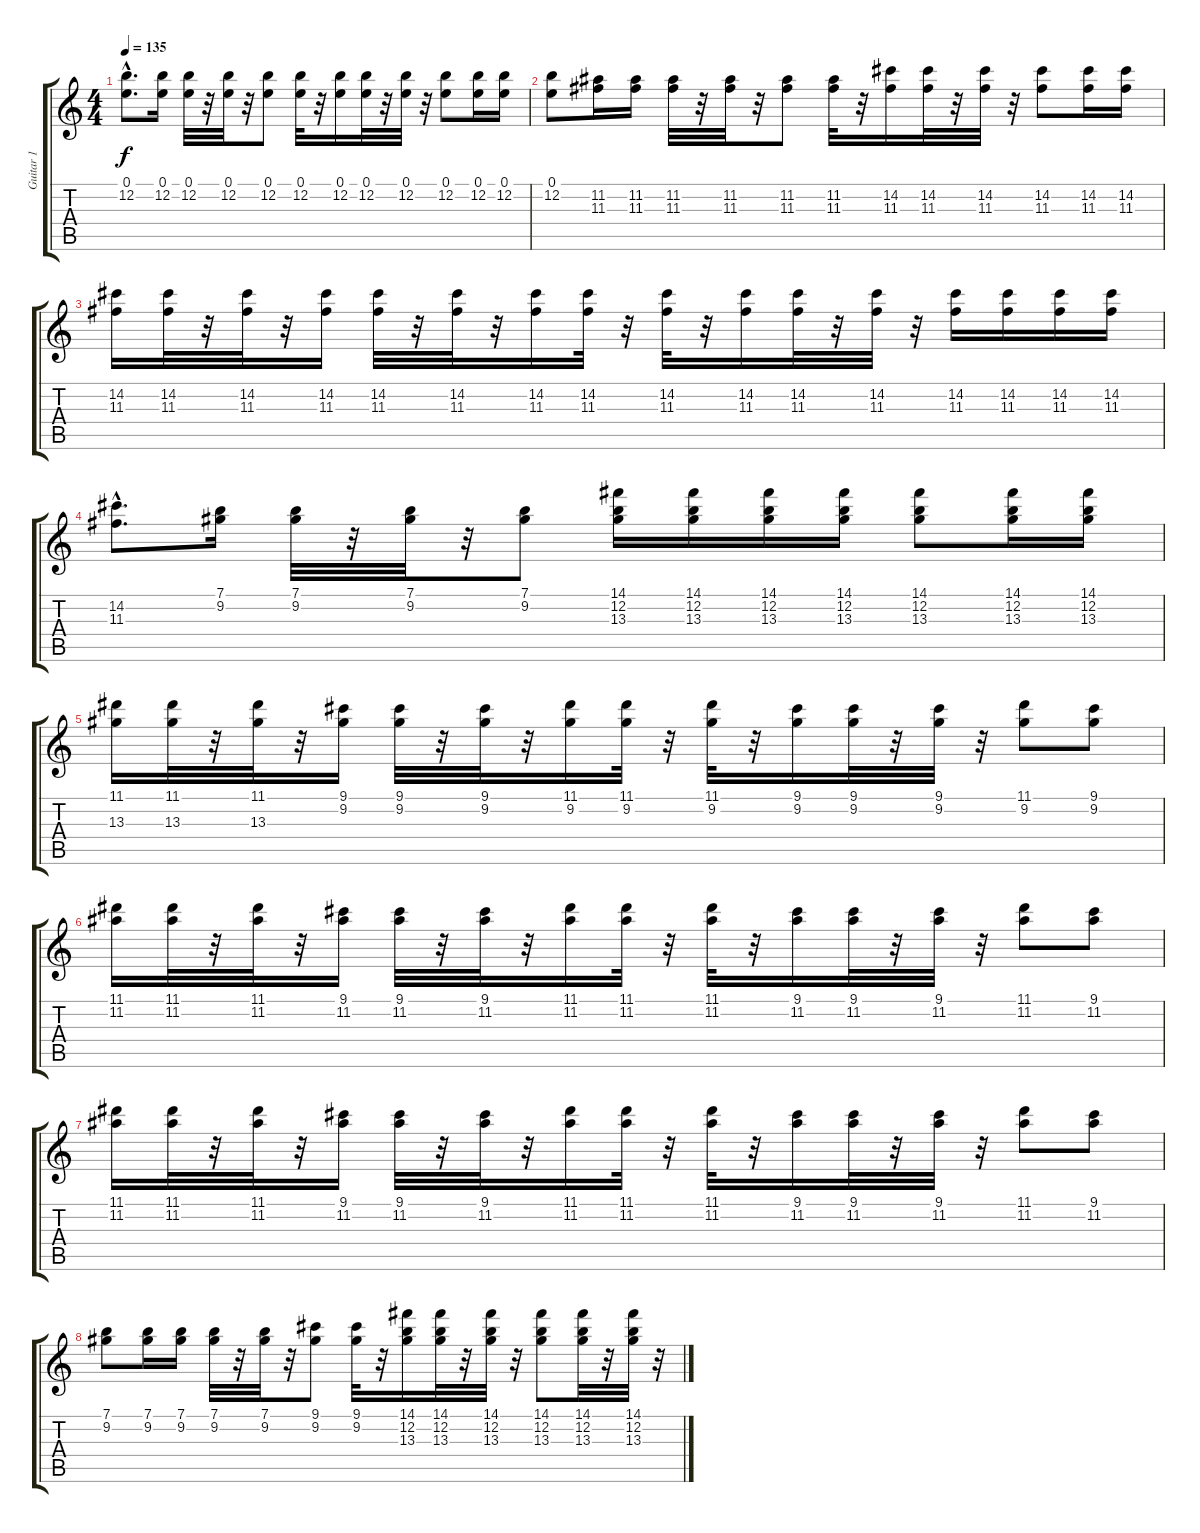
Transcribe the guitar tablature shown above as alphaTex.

\track ("Guitar 1" "Guitar 1") {instrument overdrivenguitar}
\staff {score tabs}
\tuning (E4 B3 G3 D3 A2 E2) {hide}
\ts (4 4)
\tempo 135
\clef g2
\ks c
(0.1{hac} 12.2{hac}).8{d dy f} (0.1 12.2).16 (0.1 12.2).32 r.32 (0.1 12.2).32 r.32 (0.1 12.2).8 (0.1 12.2).32 r.32 (0.1 12.2).16 (0.1 12.2).32 r.32 (0.1 12.2).32 r.32 (0.1 12.2).8 (0.1 12.2).16 (0.1 12.2).16 |
(0.1 12.2).8 (11.2 11.3).16 (11.2 11.3).16 (11.2 11.3).32 r.32 (11.2 11.3).32 r.32 (11.2 11.3).8 (11.2 11.3).32 r.32 (14.2 11.3).16 (14.2 11.3).32 r.32 (14.2 11.3).32 r.32 (14.2 11.3).8 (14.2 11.3).16 (14.2 11.3).16 |
(14.2 11.3).16 (14.2 11.3).32 r.32 (14.2 11.3).32 r.32 (14.2 11.3).16 (14.2 11.3).32 r.32 (14.2 11.3).32 r.32 (14.2 11.3).16 (14.2 11.3).32 r.32 (14.2 11.3).32 r.32 (14.2 11.3).16 (14.2 11.3).32 r.32 (14.2 11.3).32 r.32 (14.2 11.3).16 (14.2 11.3).16 (14.2 11.3).16 (14.2 11.3).16 |
(14.2{hac} 11.3{hac}).8{d} (7.1 9.2).16 (7.1 9.2).32 r.32 (7.1 9.2).32 r.32 (7.1 9.2).8 (14.1 12.2 13.3).16 (14.1 12.2 13.3).16 (14.1 12.2 13.3).16 (14.1 12.2 13.3).16 (14.1 12.2 13.3).8 (14.1 12.2 13.3).16 (14.1 12.2 13.3).16 |
(11.1 13.3).16 (11.1 13.3).32 r.32 (11.1 13.3).32 r.32 (9.1 9.2).16 (9.1 9.2).32 r.32 (9.1 9.2).32 r.32 (11.1 9.2).16 (11.1 9.2).32 r.32 (11.1 9.2).32 r.32 (9.1 9.2).16 (9.1 9.2).32 r.32 (9.1 9.2).32 r.32 (11.1 9.2).8 (9.1 9.2).8 |
(11.1 11.2).16 (11.1 11.2).32 r.32 (11.1 11.2).32 r.32 (9.1 11.2).16 (9.1 11.2).32 r.32 (9.1 11.2).32 r.32 (11.1 11.2).16 (11.1 11.2).32 r.32 (11.1 11.2).32 r.32 (9.1 11.2).16 (9.1 11.2).32 r.32 (9.1 11.2).32 r.32 (11.1 11.2).8 (9.1 11.2).8 |
(11.1 11.2).16 (11.1 11.2).32 r.32 (11.1 11.2).32 r.32 (9.1 11.2).16 (9.1 11.2).32 r.32 (9.1 11.2).32 r.32 (11.1 11.2).16 (11.1 11.2).32 r.32 (11.1 11.2).32 r.32 (9.1 11.2).16 (9.1 11.2).32 r.32 (9.1 11.2).32 r.32 (11.1 11.2).8 (9.1 11.2).8 |
(7.1 9.2).8 (7.1 9.2).16 (7.1 9.2).16 (7.1 9.2).32 r.32 (7.1 9.2).32 r.32 (9.1 9.2).8 (9.1 9.2).32 r.32 (14.1 12.2 13.3).16 (14.1 12.2 13.3).32 r.32 (14.1 12.2 13.3).32 r.32 (14.1 12.2 13.3).8 (14.1 12.2 13.3).32 r.32 (14.1 12.2 13.3).32 r.32
